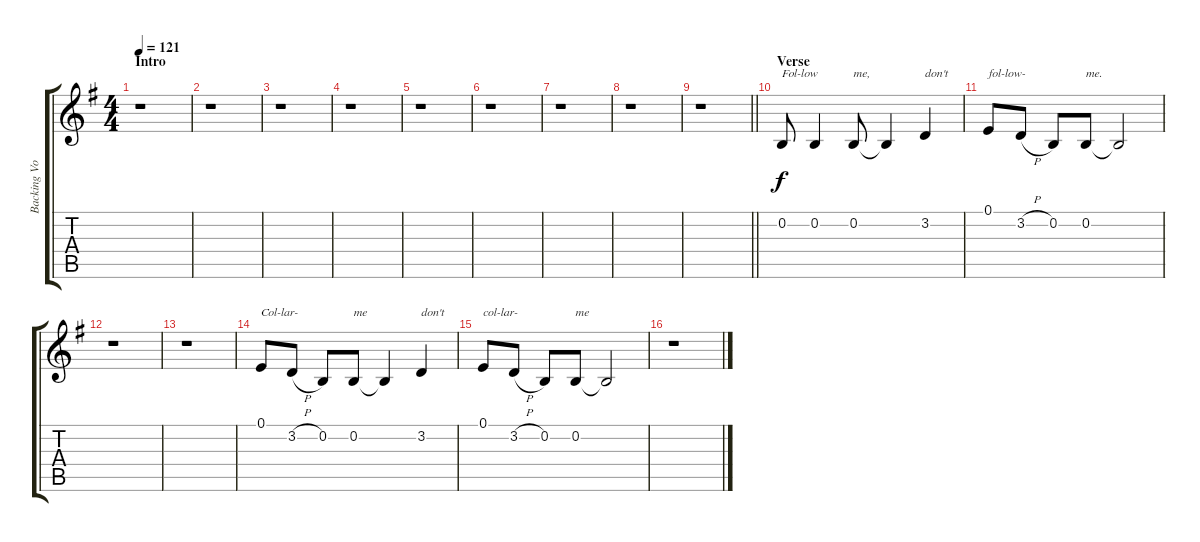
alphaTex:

\track ("Backing Vocals" "Backing Vo") {instrument altosax}
\staff {score tabs}
\tuning (E4 B3 G3 D3 A2 E2) {hide}
\ts (4 4)
\section ("" "Intro")
\tempo 121
\clef g2
\ks g
r.1{dy f instrument altosax} |
r.1 |
r.1 |
r.1 |
r.1 |
r.1 |
r.1 |
r.1 |
\barLineRight lightlight
r.1 |
\section ("" "Verse")
0.2.8{txt "Fol-low"} 0.2.4 0.2.8{txt "me,"} 0.2{t}.4 3.2.4{txt "don't"} |
0.1.8{txt "fol-low-"} 3.2{h}.8 0.2.8 0.2.8{txt "me."} 0.2{t}.2 |
r.1 |
r.1 |
0.1.8{txt "Col-lar-"} 3.2{h}.8 0.2.8 0.2.8{txt "me"} 0.2{t}.4 3.2.4{txt "don't"} |
0.1.8{txt "col-lar-"} 3.2{h}.8 0.2.8 0.2.8{txt "me"} 0.2{t}.2 |
r.1
